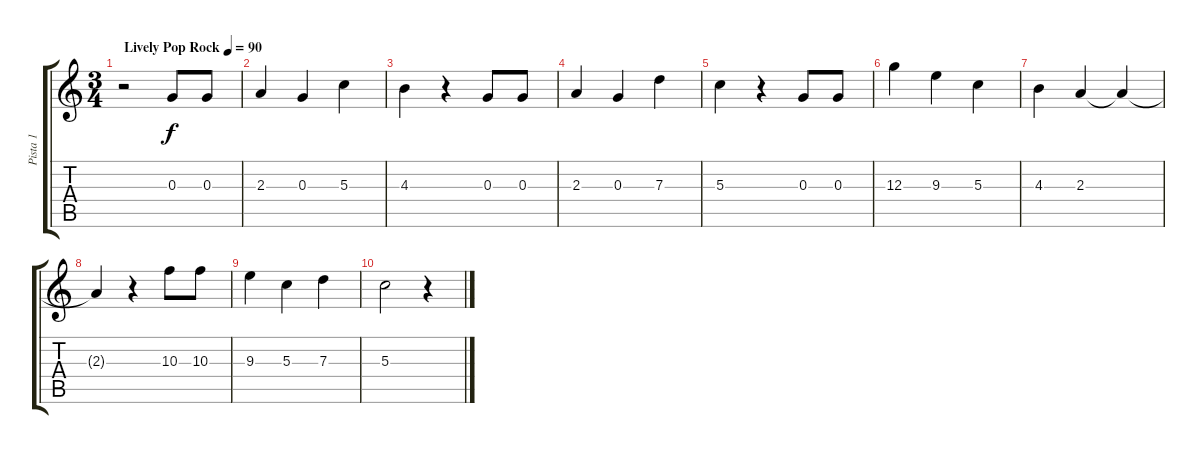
\track ("Pista 1" "Pista 1") {instrument acousticguitarsteel}
\staff {score tabs}
\tuning (E4 B3 G3 D3 A2 E2) {hide}
\ts (3 4)
\tempo (90 "Lively Pop Rock")
\clef g2
\ks c
r.2{dy f instrument acousticguitarsteel} 0.3.8 0.3.8 |
2.3.4 0.3.4 5.3.4 |
4.3.4 r.4 0.3.8 0.3.8 |
2.3.4 0.3.4 7.3.4 |
5.3.4 r.4 0.3.8 0.3.8 |
12.3.4 9.3.4 5.3.4 |
4.3.4 2.3.4 2.3{t}.4 |
2.3{t}.4 r.4 10.3.8 10.3.8 |
9.3.4 5.3.4 7.3.4 |
5.3.2 r.4
